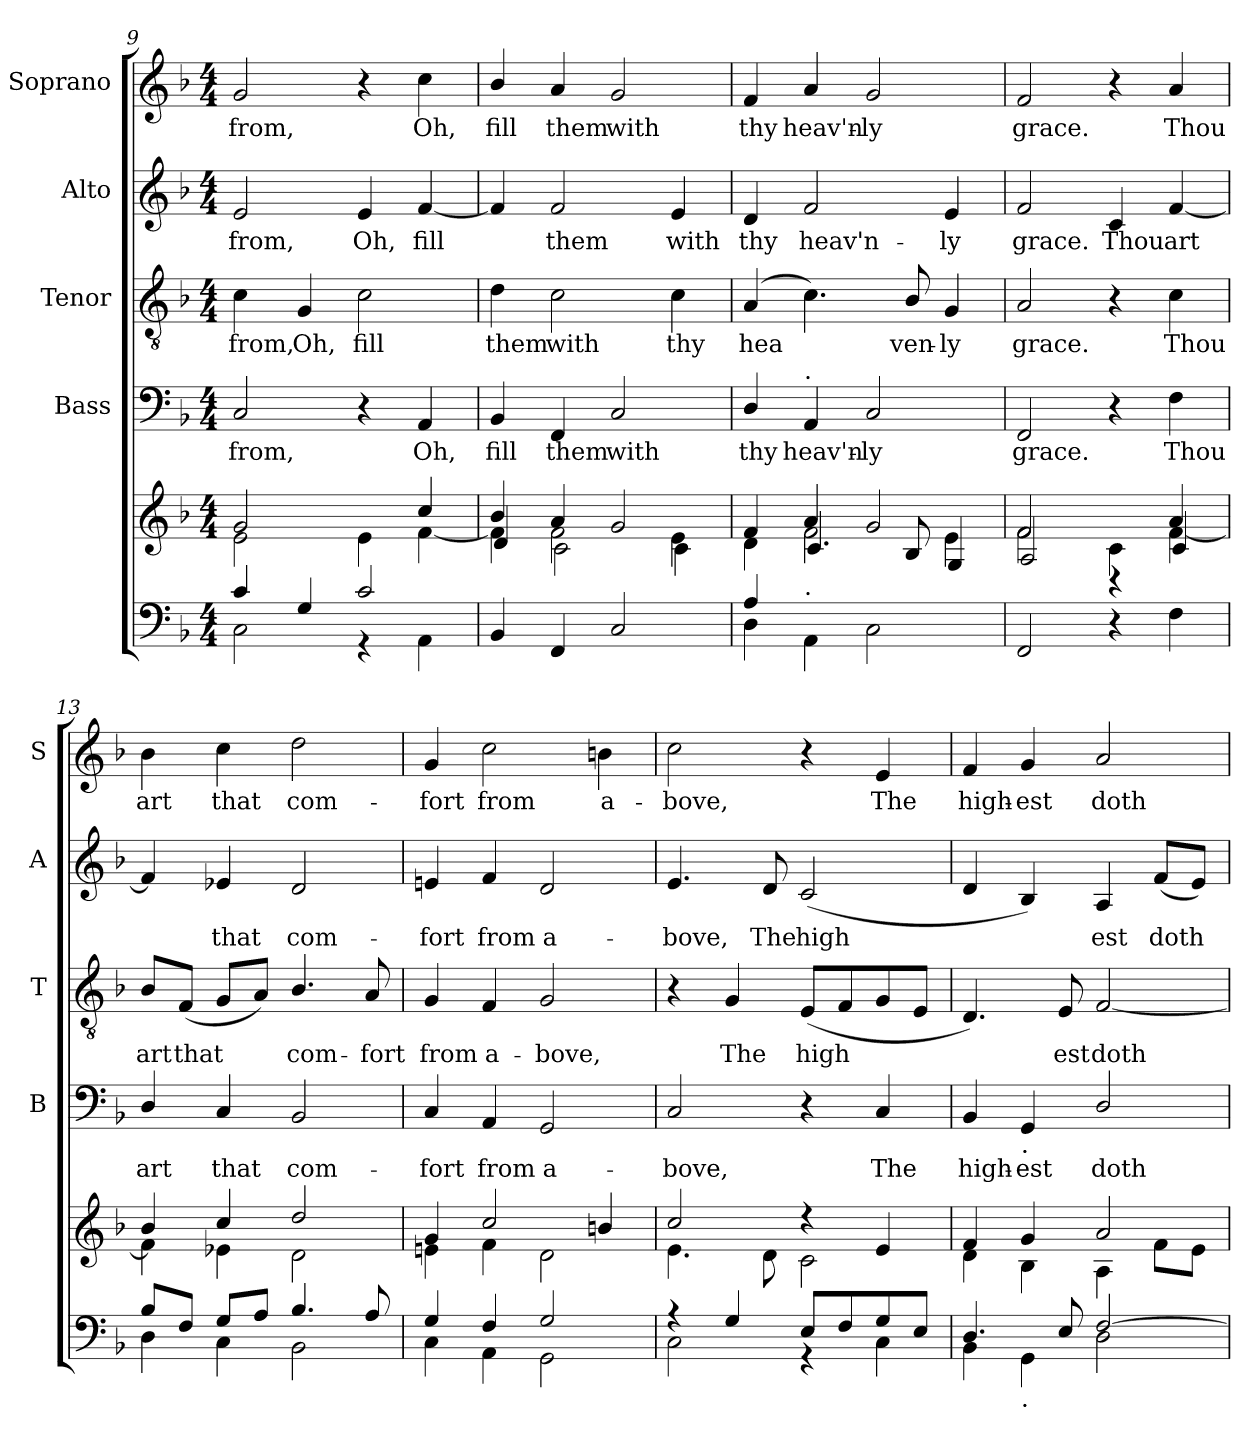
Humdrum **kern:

**kern	**kern	**kern	**text	**kern	**text	**kern	**text	**kern	**text
*part5	*part5	*part4	*part4	*part3	*part3	*part2	*part2	*part1	*part1
*staff6	*staff5	*staff4	*staff4	*staff3	*staff3	*staff2	*staff2	*staff1	*staff1
*	*	*I"Bass	*	*I"Tenor	*	*I"Alto	*	*I"Soprano	*
*	*	*I'B	*	*I'T	*	*I'A	*	*I'S	*
!!LO:LB:g=z
*clefF4	*clefG2	*clefF4	*	*clefGv2	*	*clefG2	*	*clefG2	*
*k[b-]	*k[b-]	*k[b-]	*	*k[b-]	*	*k[b-]	*	*k[b-]	*
*F:	*F:	*F:	*	*F:	*	*F:	*	*F:	*
*M4/4	*M4/4	*M4/4	*	*M4/4	*	*M4/4	*	*M4/4	*
=9	=9	=9	=9	=9	=9	=9	=9	=9	=9
*^	*^	*	*	*	*	*	*	*	*
!	!	!	!	!	!LO:LY:b	!	!LO:LY:b	!	!LO:LY:b	!	!LO:LY:b
4c/	2C\	2g/	2e\	2C/	from,	4c\	from,	2e/	from,	2g/	from,
!	!	!	!	!	!	!	!LO:LY:b	!	!	!	!
4G/	.	.	.	.	.	4G/	Oh,	.	.	.	.
!	!	!	!	!	!	!	!LO:LY:b	!	!LO:LY:b	!	!
2c/	4r	4ryy	4e\	4r	.	2c\	fill	4e/	Oh,	4r	.
!	!	!	!	!	!LO:LY:b	!	!	!	!LO:LY:b	!	!LO:LY:b
.	4AA\	4cc/	[<4f\	4AA/	Oh,	.	.	[4f/	fill	4cc\	Oh,
=10	=10	=10	=10	=10	=10	=10	=10	=10	=10	=10	=10
*	*	*	*^	*	*	*	*	*	*	*	*
!	!	!	!	!	!	!LO:LY:b	!	!LO:LY:b	!	!	!	!LO:LY:b
*v	*v	*	*	*	*	*	*	*	*	*	*	*
4BB-/	4b-/	4f\]	4d/	4BB-/	fill	4d\	them	4f/]	.	4b-/	fill
!	!	!	!	!	!LO:LY:b	!	!LO:LY:b	!	!LO:LY:b	!	!LO:LY:b
4FF/	4a/	2f\	2c\	4FF/	them	2c\	with	2f/	them	4a/	them
!	!	!	!	!	!LO:LY:b	!	!	!	!	!	!LO:LY:b
2C/	2g/	.	.	2C/	with	.	.	.	.	2g/	with
!	!	!	!	!	!	!	!LO:LY:b	!	!LO:LY:b	!	!
.	.	4e\	4c\	.	.	4c\	thy	4e/	with	.	.
=11	=11	=11	=11	=11	=11	=11	=11	=11	=11	=11	=11
*^	*	*	*	*	*	*	*	*	*	*	*
!	!	!	!	!	!	!LO:LY:b	!	!LO:LY:b	!	!LO:LY:b	!	!LO:LY:b
4A/	4D\	4f/	4d\	4ryy	4D/	thy	(>4A/	hea­	4d/	thy	4f/	thy
!	!	!	!	!	!LO:TX:a:t=.	!	!	!	!	!	!	!
!LO:TX:a:t=.	!	!	!	!	!	!	!	!	!	!	!	!
!	!	!	!	!	!	!LO:LY:b	!	!	!	!LO:LY:b	!	!LO:LY:b
2.ryy	4AA\	4a/	2f\	4.c/	4AA/	heav'n-	4.c\)	.	2f/	heav'n-	4a/	heav'n-
!	!	!	!	!	!	!LO:LY:b	!	!	!	!	!	!LO:LY:b
.	2C\	2g/	.	.	2C/	-ly	.	.	.	.	2g/	-ly
!	!	!	!	!	!	!	!	!LO:LY:b	!	!	!	!
.	.	.	.	8B-/	.	.	8B-/	ven-	.	.	.	.
!	!	!	!	!	!	!	!	!LO:LY:b	!	!LO:LY:b	!	!
.	.	.	4e\	4G/	.	.	4G/	-ly	4e/	-ly	.	.
*v	*v	*	*	*	*	*	*	*	*	*	*	*
=12	=12	=12	=12	=12	=12	=12	=12	=12	=12	=12	=12
!	!	!	!	!	!LO:LY:b	!	!LO:LY:b	!	!LO:LY:b	!	!LO:LY:b
2FF/	2f/	2f\	2A/	2FF/	grace.	2A/	grace.	2f/	grace.	2f/	grace.
!	!	!	!	!	!	!	!	!	!LO:LY:b	!	!
4r	4ryy	4c\	4rD	4r	.	4r	.	4c/	Thou	4r	.
!	!	!	!	!	!LO:LY:b	!	!LO:LY:b	!	!LO:LY:b	!	!LO:LY:b
4F\	4a/	[<4f\	4c/	4F\	Thou	4c\	Thou	[4f/	art	4a/	Thou
!!LO:PB:g=z
=13	=13	=13	=13	=13	=13	=13	=13	=13	=13	=13	=13
*^	*	*	*	*	*	*	*	*	*	*	*
!	!	!	!	!	!	!LO:LY:b	!	!LO:LY:b	!	!	!	!LO:LY:b
*	*	*	*v	*v	*	*	*	*	*	*	*	*
8B-/L	4D\	4b-/	4f\]	4D/	art	8B-/L	art	4f/]	.	4b-\	art
!	!	!	!	!	!	!	!LO:LY:b	!	!	!	!
8F/J	.	.	.	.	.	(<8F/J	that	.	.	.	.
!	!	!	!	!	!LO:LY:b	!	!	!	!LO:LY:b	!	!LO:LY:b
8G/L	4C\	4cc/	4e-X\	4C/	that	8G/L	.	4e-X/	that	4cc\	that
8A/J	.	.	.	.	.	8A/J)	.	.	.	.	.
!	!	!	!	!	!LO:LY:b	!	!LO:LY:b	!	!LO:LY:b	!	!LO:LY:b
4.B-/	2BB-\	2dd/	2d\	2BB-/	com-	4.B-/	com-	2d/	com-	2dd\	com-
!	!	!	!	!	!	!	!LO:LY:b	!	!	!	!
8A/	.	.	.	.	.	8A/	-fort	.	.	.	.
=14	=14	=14	=14	=14	=14	=14	=14	=14	=14	=14	=14
!	!	!	!	!	!LO:LY:b	!	!LO:LY:b	!	!LO:LY:b	!	!LO:LY:b
4G/	4C\	4g/	4eni\	4C/	-fort	4G/	from	4eni/	-fort	4g/	-fort
!	!	!	!	!	!LO:LY:b	!	!LO:LY:b	!	!LO:LY:b	!	!LO:LY:b
4F/	4AA\	2cc/	4f\	4AA/	from	4F/	a-	4f/	from	2cc\	from
!	!	!	!	!	!LO:LY:b	!	!LO:LY:b	!	!LO:LY:b	!	!
2G/	2GG\	.	2d\	2GG/	a-	2G/	-bove,	2d/	a-	.	.
!	!	!	!	!	!	!	!	!	!	!	!LO:LY:b
.	.	4bn/	.	.	.	.	.	.	.	4bn\	a-
=15	=15	=15	=15	=15	=15	=15	=15	=15	=15	=15	=15
!	!	!	!	!	!LO:LY:b	!	!	!	!LO:LY:b	!	!LO:LY:b
4r	2C\	2cc/	4.e\	2C/	-bove,	4r	.	4.e/	-bove,	2cc\	-bove,
!	!	!	!	!	!	!	!LO:LY:b	!	!	!	!
4G/	.	.	.	.	.	4G/	The	.	.	.	.
!	!	!	!	!	!	!	!	!	!LO:LY:b	!	!
.	.	.	8d\	.	.	.	.	8d/	The	.	.
!	!	!	!	!	!	!	!LO:LY:b	!	!LO:LY:b	!	!
8E/L	4r	4r	2c\	4r	.	(<8E/L	high­	(<2c/	high­	4r	.
8F/	.	.	.	.	.	8F/	.	.	.	.	.
!	!	!	!	!	!LO:LY:b	!	!	!	!	!	!LO:LY:b
8G/	4C\	4e/	.	4C/	The	8G/	.	.	.	4e/	The
8E/J	.	.	.	.	.	8E/J	.	.	.	.	.
=16	=16	=16	=16	=16	=16	=16	=16	=16	=16	=16	=16
!	!	!	!	!	!LO:LY:b	!	!	!	!	!	!LO:LY:b
4.D/	4BB-\	4f/	4d\	4BB-/	high-	4.D/)	.	4d/	.	4f/	high-
!	!	!	!	!LO:TX:b:t=.	!	!	!	!	!	!	!
!	!LO:TX:b:t=.	!	!	!	!	!	!	!	!	!	!
!	!	!	!	!	!LO:LY:b	!	!	!	!	!	!LO:LY:b
.	4GG\	4g/	4B-\	4GG/	-est	.	.	4B-/)	.	4g/	-est
!	!	!	!	!	!	!	!LO:LY:b	!	!	!	!
8E/	.	.	.	.	.	8E/	est	.	.	.	.
!	!	!	!	!	!LO:LY:b	!	!LO:LY:b	!	!LO:LY:b	!	!LO:LY:b
[>2F/	2D\	2a/	4A\	2D/	doth	[2F/	doth	4A/	est	2a/	doth
!	!	!	!	!	!	!	!	!	!LO:LY:b	!	!
.	.	.	8f\L	.	.	.	.	(<8f/L	doth	.	.
.	.	.	8e\J	.	.	.	.	8e/J)	.	.	.
*v	*v	*	*	*	*	*	*	*	*	*	*
*	*v	*v	*	*	*	*	*	*	*	*
=	=	=	=	=	=	=	=	=	=
*-	*-	*-	*-	*-	*-	*-	*-	*-	*-
